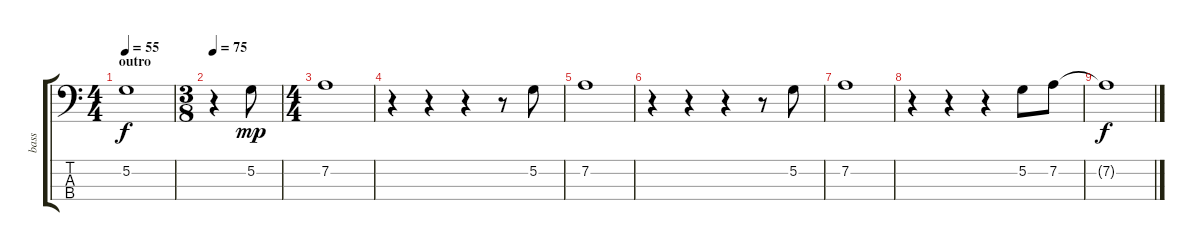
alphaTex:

\track ("bass" "bass") {instrument electricbassfinger}
\staff {score tabs}
\tuning (G2 D2 A1 E1) {hide}
\ts (4 4)
\section ("" "outro")
\tempo 55
\clef f4
\ks c
5.2{t}.1{dy f} |
\ts (3 8)
\tempo 75
r.4 5.2.8{dy mp} |
\ts (4 4)
7.2.1 |
r.4 r.4 r.4 r.8 5.2.8 |
7.2.1 |
r.4 r.4 r.4 r.8 5.2.8 |
7.2.1 |
r.4 r.4 r.4 5.2.8 7.2.8 |
7.2{t}.1{dy f}
